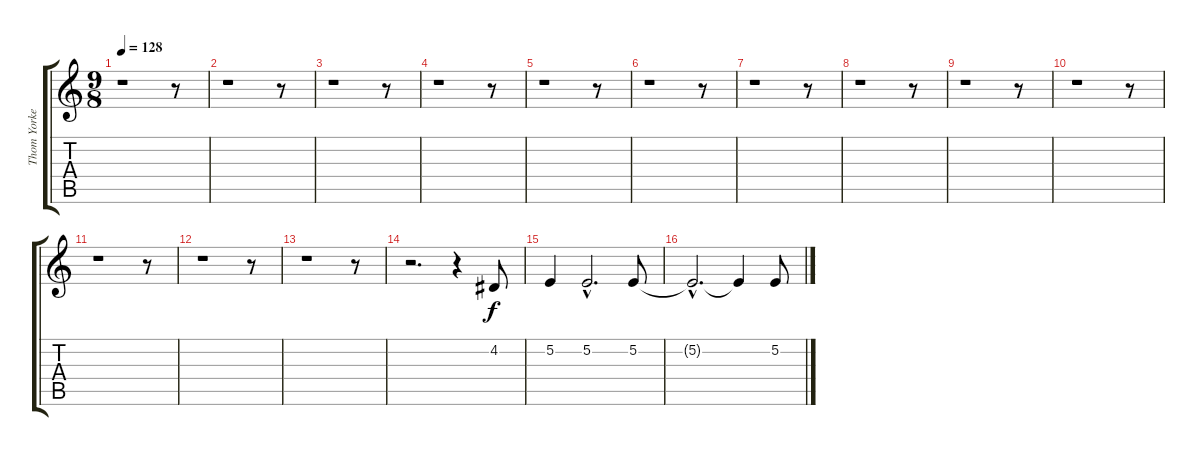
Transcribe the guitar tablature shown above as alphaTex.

\track ("Thom Yorke - Voice" "Thom Yorke") {instrument acousticgrandpiano}
\staff {score tabs}
\tuning (E4 B3 G3 D3 A2 E2) {hide}
\ts (9 8)
\tempo 128
\clef g2
\ks c
r.1{dy f instrument acousticgrandpiano} r.8 |
r.1 r.8 |
r.1 r.8 |
r.1 r.8 |
r.1 r.8 |
r.1 r.8 |
r.1 r.8 |
r.1 r.8 |
r.1 r.8 |
r.1 r.8 |
r.1 r.8 |
r.1 r.8 |
r.1 r.8 |
r.2{d} r.4 4.2.8 |
5.2.4 5.2{hac}.2{d} 5.2.8 |
5.2{hac t}.2{d} 5.2{t}.4 5.2.8
